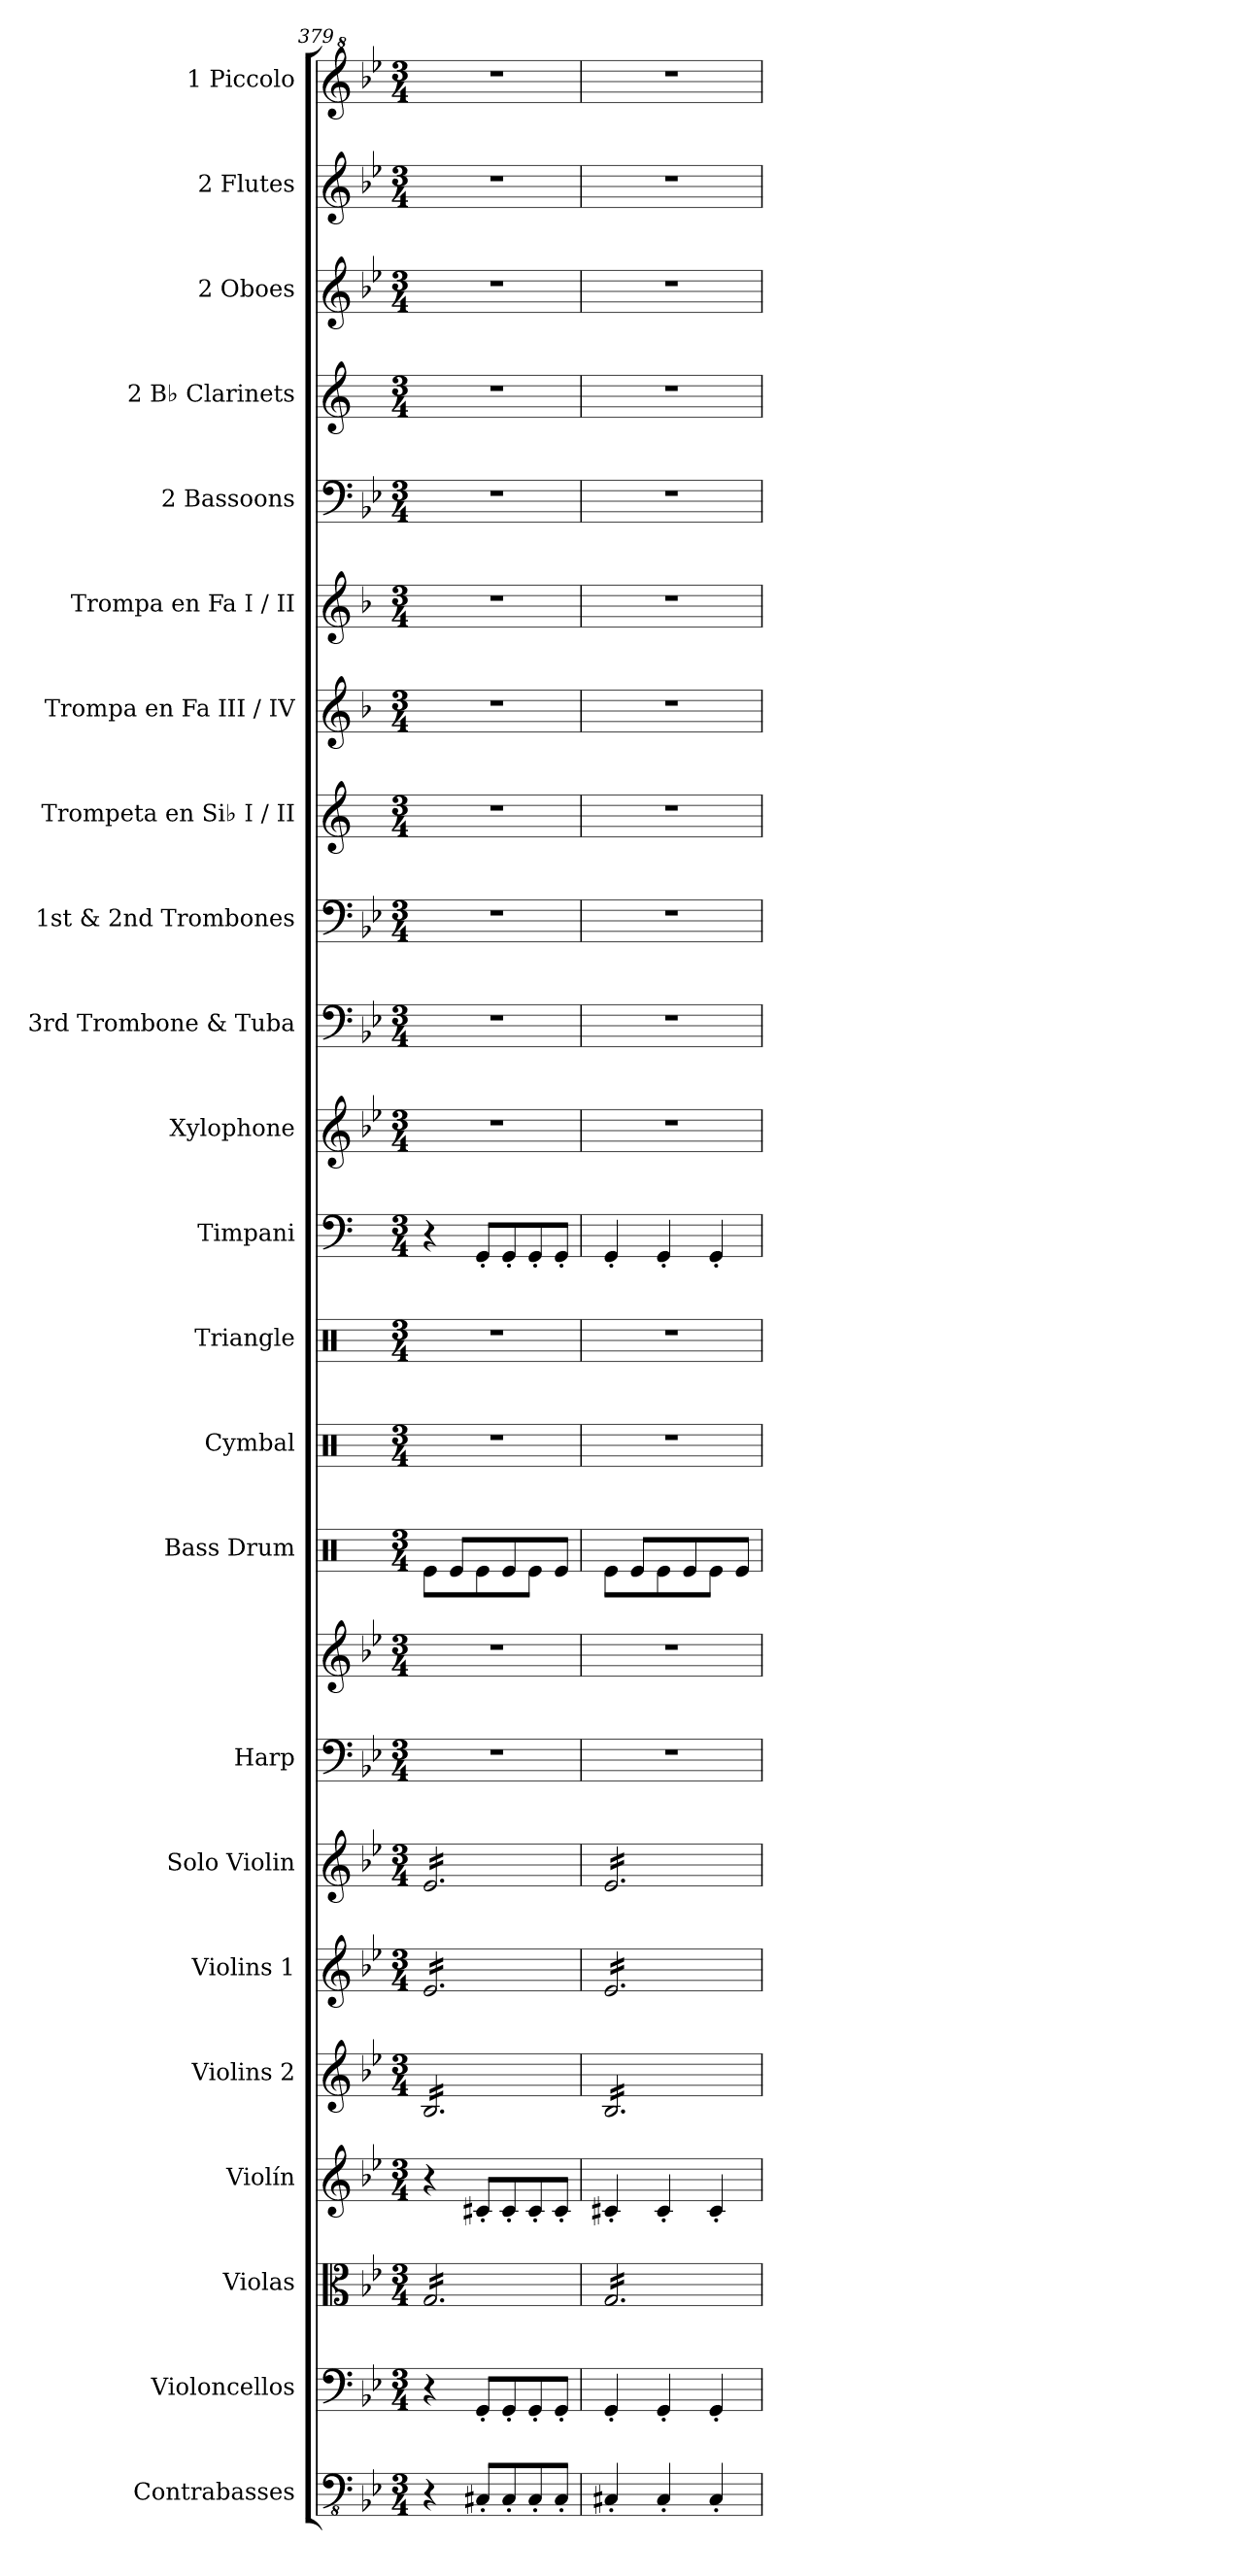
**kern	**kern	**kern	**kern	**kern	**kern	**kern	**kern	**kern	**kern	**kern	**kern	**kern	**kern	**kern	**kern	**kern	**kern	**kern	**kern	**kern	**kern	**kern	**kern
*part23	*part22	*part21	*part20	*part19	*part18	*part17	*part16	*part16	*part15	*part14	*part13	*part12	*part11	*part10	*part9	*part8	*part7	*part6	*part5	*part4	*part3	*part2	*part1
*staff24	*staff23	*staff22	*staff21	*staff20	*staff19	*staff18	*staff17	*staff16	*staff15	*staff14	*staff13	*staff12	*staff11	*staff10	*staff9	*staff8	*staff7	*staff6	*staff5	*staff4	*staff3	*staff2	*staff1
*I"Contrabasses	*I"Violoncellos	*I"Violas	*I"Violín	*I"Violins 2	*I"Violins 1	*I"Solo Violin	*I"Harp	*	*I"Bass Drum	*I"Cymbal	*I"Triangle	*I"Timpani	*I"Xylophone	*I"3rd Trombone     &amp; Tuba	*I"1st &amp; 2nd Trombones	*I"Trompeta en Si♭  I / II	*I"Trompa en Fa   III / IV	*I"Trompa en Fa I / II	*I"2 Bassoons	*I"2 B♭ Clarinets	*I"2 Oboes	*I"2 Flutes	*I"1 Piccolo
*I'Cbs.	*I'Vlcs.	*I'Vlas.	*I'Vln.	*I'Vlns. 2	*I'Vlns. 1	*I'S. Vln.	*I'Hrp.	*	*I'B. Dr.	*I'Cym.	*I'Trgl.	*I'Timp.	*I'Xyl.	*I'3rd Trb. &amp; Tba.	*I'1st &amp; 2nd    Trbs.	*I'Tpt. Si♭  I / II	*I'Trmp. Fa   III / IV	*I'Trmp. Fa I / II	*I'2 Bsns.	*I'2 B♭ Cls.	*I'2 Obs.	*I'2 Fls.	*I'1 Picc.
*clefFv4	*clefF4	*clefC3	*clefG2	*clefG2	*clefG2	*clefG2	*clefF4	*clefG2	*clefX	*clefX	*clefX	*clefF4	*clefG2	*clefF4	*clefF4	*clefG2	*clefG2	*clefG2	*clefF4	*clefG2	*clefG2	*clefG2	*clefG^2
*	*	*	*	*	*	*	*	*	*	*	*	*	*ITrd-7c-12	*	*	*ITrd1c2	*ITrd4c7	*ITrd4c7	*	*ITrd1c2	*	*	*ITrd-7c-12
*k[b-e-]	*k[b-e-]	*k[b-e-]	*k[b-e-]	*k[b-e-]	*k[b-e-]	*k[b-e-]	*k[b-e-]	*k[b-e-]	*k[]	*k[]	*k[]	*k[]	*k[b-e-]	*k[b-e-]	*k[b-e-]	*k[b-e-]	*k[b-e-]	*k[b-e-]	*k[b-e-]	*k[b-e-]	*k[b-e-]	*k[b-e-]	*k[b-e-]
*M3/4	*M3/4	*M3/4	*M3/4	*M3/4	*M3/4	*M3/4	*M3/4	*M3/4	*M3/4	*M3/4	*M3/4	*M3/4	*M3/4	*M3/4	*M3/4	*M3/4	*M3/4	*M3/4	*M3/4	*M3/4	*M3/4	*M3/4	*M3/4
=379	=379	=379	=379	=379	=379	=379	=379	=379	=379	=379	=379	=379	=379	=379	=379	=379	=379	=379	=379	=379	=379	=379	=379
*	*	*	*	*	*	*	*	*	*^	*	*	*	*	*	*	*	*	*	*	*	*	*	*
*	*	*tremolo	*	*	*	*	*	*	*	*	*	*	*	*	*	*	*	*	*	*	*	*	*	*
*	*	*	*	*tremolo	*	*	*	*	*	*	*	*	*	*	*	*	*	*	*	*	*	*	*	*
*	*	*	*	*	*tremolo	*	*	*	*	*	*	*	*	*	*	*	*	*	*	*	*	*	*	*
*	*	*	*	*	*	*tremolo	*	*	*	*	*	*	*	*	*	*	*	*	*	*	*	*	*	*
4r	4r	16G/LL	4r	16B-/LL	16e-/LL	16e-/LL	2.r	2.r	8ryy	8Re\L	2.r	2.r	4r	2.r	2.r	2.r	2.r	2.r	2.r	2.r	2.r	2.r	2.r	2.r
.	.	16G/	.	16B-/	16e-/	16e-/	.	.	.	.	.	.	.	.	.	.	.	.	.	.	.	.	.	.
.	.	16G/	.	16B-/	16e-/	16e-/	.	.	8Re/L	8rcccyy	.	.	.	.	.	.	.	.	.	.	.	.	.	.
.	.	16G/	.	16B-/	16e-/	16e-/	.	.	.	.	.	.	.	.	.	.	.	.	.	.	.	.	.	.
8CC#X'/L	8GG'/L	16G/	8c#X'/L	16B-/	16e-/	16e-/	.	.	8ryy	8Re\	.	.	8GG'/L	.	.	.	.	.	.	.	.	.	.	.
.	.	16G/	.	16B-/	16e-/	16e-/	.	.	.	.	.	.	.	.	.	.	.	.	.	.	.	.	.	.
8CC#'/	8GG'/	16G/	8c#'/	16B-/	16e-/	16e-/	.	.	8Re/	8rcccyy	.	.	8GG'/	.	.	.	.	.	.	.	.	.	.	.
.	.	16G/	.	16B-/	16e-/	16e-/	.	.	.	.	.	.	.	.	.	.	.	.	.	.	.	.	.	.
8CC#'/	8GG'/	16G/	8c#'/	16B-/	16e-/	16e-/	.	.	8ryy	8Re\J	.	.	8GG'/	.	.	.	.	.	.	.	.	.	.	.
.	.	16G/	.	16B-/	16e-/	16e-/	.	.	.	.	.	.	.	.	.	.	.	.	.	.	.	.	.	.
8CC#'/J	8GG'/J	16G/	8c#'/J	16B-/	16e-/	16e-/	.	.	8Re/J	8ryy	.	.	8GG'/J	.	.	.	.	.	.	.	.	.	.	.
.	.	16G/JJ	.	16B-/JJ	16e-/JJ	16e-/JJ	.	.	.	.	.	.	.	.	.	.	.	.	.	.	.	.	.	.
=380	=380	=380	=380	=380	=380	=380	=380	=380	=380	=380	=380	=380	=380	=380	=380	=380	=380	=380	=380	=380	=380	=380	=380	=380
4CC#X'/	4GG'/	16G/LL	4c#X'/	16B-/LL	16e-/LL	16e-/LL	2.r	2.r	8ryy	8Re\L	2.r	2.r	4GG'/	2.r	2.r	2.r	2.r	2.r	2.r	2.r	2.r	2.r	2.r	2.r
.	.	16G/	.	16B-/	16e-/	16e-/	.	.	.	.	.	.	.	.	.	.	.	.	.	.	.	.	.	.
.	.	16G/	.	16B-/	16e-/	16e-/	.	.	8Re/L	8rcccyy	.	.	.	.	.	.	.	.	.	.	.	.	.	.
.	.	16G/	.	16B-/	16e-/	16e-/	.	.	.	.	.	.	.	.	.	.	.	.	.	.	.	.	.	.
4CC#'/	4GG'/	16G/	4c#'/	16B-/	16e-/	16e-/	.	.	8ryy	8Re\	.	.	4GG'/	.	.	.	.	.	.	.	.	.	.	.
.	.	16G/	.	16B-/	16e-/	16e-/	.	.	.	.	.	.	.	.	.	.	.	.	.	.	.	.	.	.
.	.	16G/	.	16B-/	16e-/	16e-/	.	.	8Re/	8rcccyy	.	.	.	.	.	.	.	.	.	.	.	.	.	.
.	.	16G/	.	16B-/	16e-/	16e-/	.	.	.	.	.	.	.	.	.	.	.	.	.	.	.	.	.	.
4CC#'/	4GG'/	16G/	4c#'/	16B-/	16e-/	16e-/	.	.	8ryy	8Re\J	.	.	4GG'/	.	.	.	.	.	.	.	.	.	.	.
.	.	16G/	.	16B-/	16e-/	16e-/	.	.	.	.	.	.	.	.	.	.	.	.	.	.	.	.	.	.
.	.	16G/	.	16B-/	16e-/	16e-/	.	.	8Re/J	8ryy	.	.	.	.	.	.	.	.	.	.	.	.	.	.
.	.	16G/JJ	.	16B-/JJ	16e-/JJ	16e-/JJ	.	.	.	.	.	.	.	.	.	.	.	.	.	.	.	.	.	.
*	*	*	*	*	*	*Xtremolo	*	*	*	*	*	*	*	*	*	*	*	*	*	*	*	*	*	*
*	*	*	*	*	*Xtremolo	*	*	*	*	*	*	*	*	*	*	*	*	*	*	*	*	*	*	*
*	*	*	*	*Xtremolo	*	*	*	*	*	*	*	*	*	*	*	*	*	*	*	*	*	*	*	*
*	*	*Xtremolo	*	*	*	*	*	*	*	*	*	*	*	*	*	*	*	*	*	*	*	*	*	*
*	*	*	*	*	*	*	*	*	*v	*v	*	*	*	*	*	*	*	*	*	*	*	*	*	*
=	=	=	=	=	=	=	=	=	=	=	=	=	=	=	=	=	=	=	=	=	=	=	=
*-	*-	*-	*-	*-	*-	*-	*-	*-	*-	*-	*-	*-	*-	*-	*-	*-	*-	*-	*-	*-	*-	*-	*-
